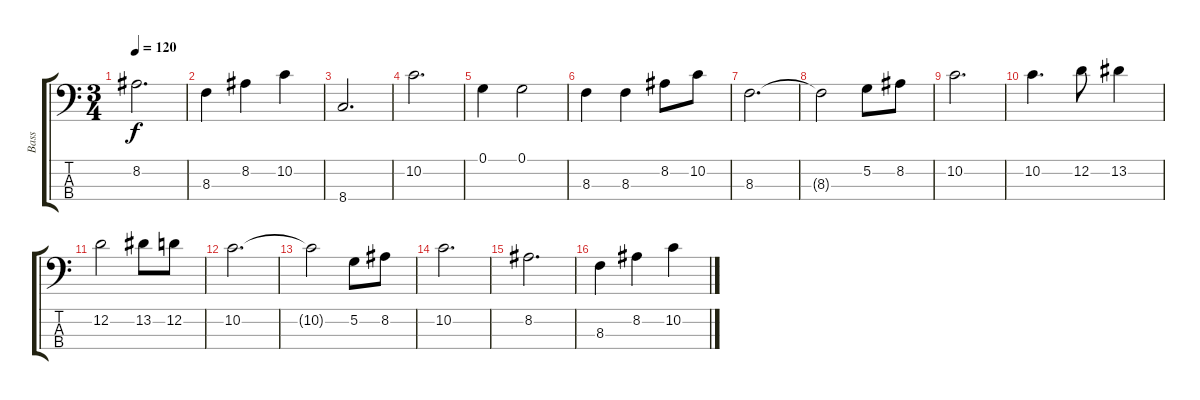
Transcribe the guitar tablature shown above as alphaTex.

\track ("Bass" "Bass") {instrument electricbassfinger}
\staff {score tabs}
\tuning (G2 D2 A1 E1) {hide}
\ts (3 4)
\tempo 120
\clef f4
\ks c
8.2.2{d dy f} |
8.3.4 8.2.4 10.2.4 |
8.4.2{d} |
10.2.2{d} |
0.1.4 0.1.2 |
8.3.4 8.3.4 8.2.8 10.2.8 |
8.3.2{d} |
8.3{t}.2 5.2.8 8.2.8 |
10.2.2{d} |
10.2.4{d} 12.2.8 13.2.4 |
12.2.2 13.2.8 12.2.8 |
10.2.2{d} |
10.2{t}.2 5.2.8 8.2.8 |
10.2.2{d} |
8.2.2{d} |
8.3.4 8.2.4 10.2.4
